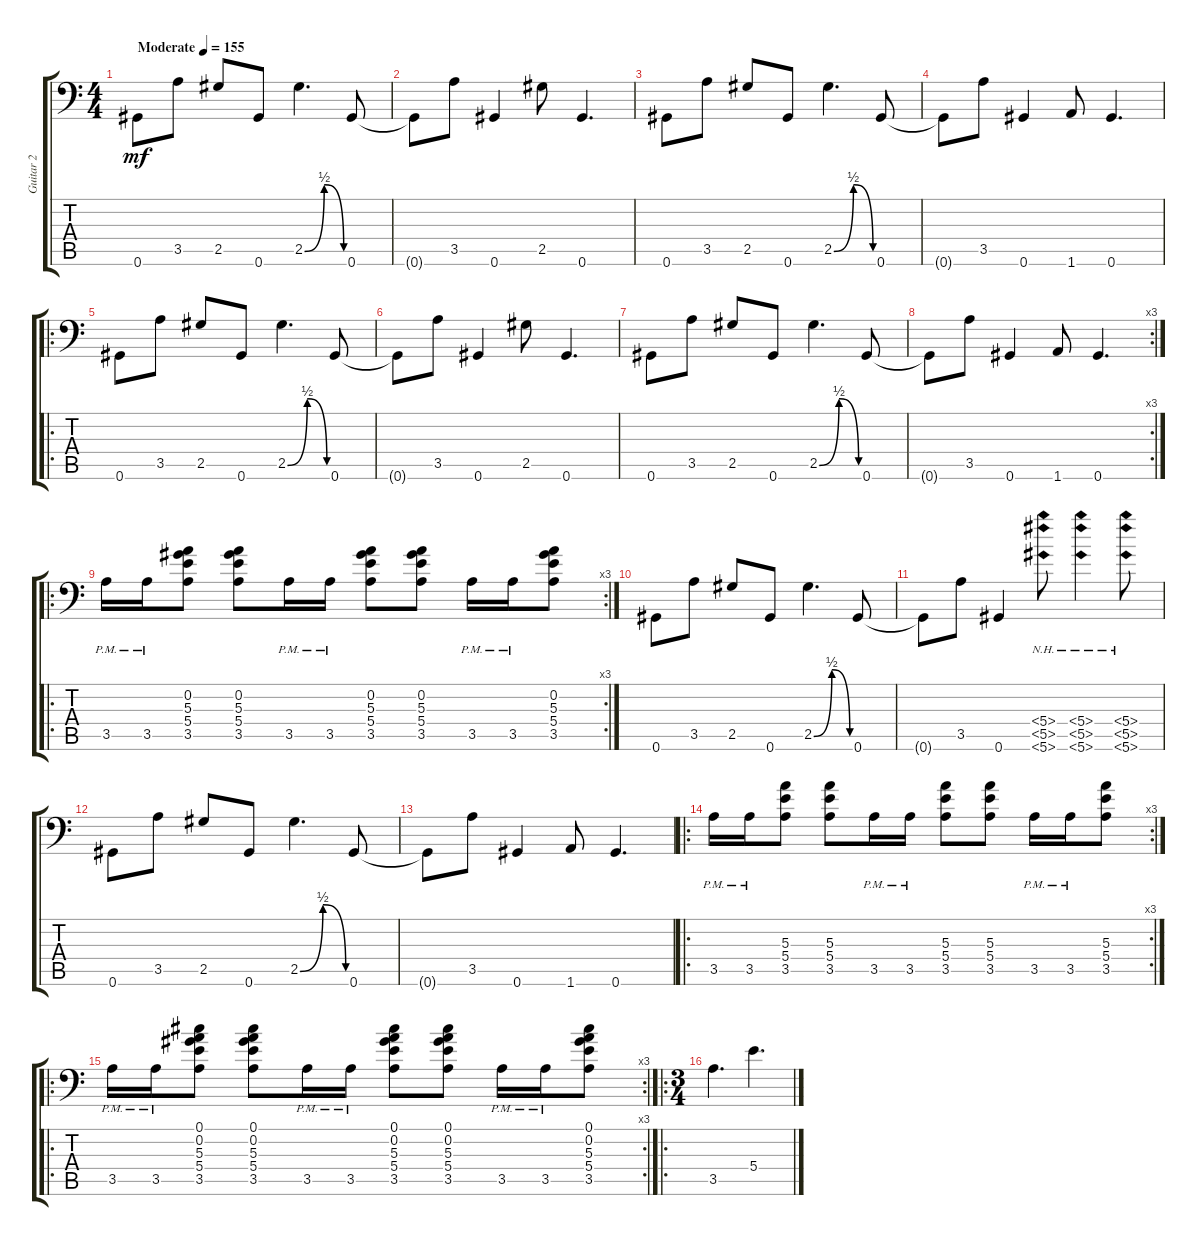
\track ("Guitar 2" "Guitar 2") {instrument distortionguitar}
\staff {score tabs}
\tuning (Db4 Ab3 E3 B2 Gb2 Ab1) {hide}
\ts (4 4)
\tempo (155 "Moderate")
\clef f4
\ks c
0.6.8{dy mf instrument distortionguitar} 3.5.8 2.5.8 0.6.8 2.5{be (custom 0 0 30 2 30 2 60 0 60 0)}.4{d} 0.6.8 |
0.6{t}.8 3.5.8 0.6.4 2.5.8 0.6.4{d} |
0.6.8 3.5.8 2.5.8 0.6.8 2.5{be (custom 0 0 30 2 30 2 60 0 60 0)}.4{d} 0.6.8 |
0.6{t}.8 3.5.8 0.6.4 1.6.8 0.6.4{d} |
\ro
0.6.8 3.5.8 2.5.8 0.6.8 2.5{be (custom 0 0 30 2 30 2 60 0 60 0)}.4{d} 0.6.8 |
0.6{t}.8 3.5.8 0.6.4 2.5.8 0.6.4{d} |
0.6.8 3.5.8 2.5.8 0.6.8 2.5{be (custom 0 0 30 2 30 2 60 0 60 0)}.4{d} 0.6.8 |
\rc 3
0.6{t}.8 3.5.8 0.6.4 1.6.8 0.6.4{d} |
\ro
\rc 3
3.5{pm}.16 3.5{pm}.16 (0.2 5.3 5.4 3.5).8 (0.2 5.3 5.4 3.5).8 3.5{pm}.16 3.5{pm}.16 (0.2 5.3 5.4 3.5).8 (0.2 5.3 5.4 3.5).8 3.5{pm}.16 3.5{pm}.16 (0.2 5.3 5.4 3.5).8 |
0.6.8 3.5.8 2.5.8 0.6.8 2.5{be (custom 0 0 30 2 30 2 60 0 60 0)}.4{d} 0.6.8 |
0.6{t}.8 3.5.8 0.6.4 (5.4{nh} 5.5{nh} 5.6{nh}).8 (5.4{nh} 5.5{nh} 5.6{nh}).4 (5.4{nh} 5.5{nh} 5.6{nh}).8 |
0.6.8 3.5.8 2.5.8 0.6.8 2.5{be (custom 0 0 30 2 30 2 60 0 60 0)}.4{d} 0.6.8 |
0.6{t}.8 3.5.8 0.6.4 1.6.8 0.6.4{d} |
\ro
\rc 3
3.5{pm}.16 3.5{pm}.16 (5.3 5.4 3.5).8 (5.3 5.4 3.5).8 3.5{pm}.16 3.5{pm}.16 (5.3 5.4 3.5).8 (5.3 5.4 3.5).8 3.5{pm}.16 3.5{pm}.16 (5.3 5.4 3.5).8 |
\ro
\rc 3
3.5{pm}.16 3.5{pm}.16 (0.1 0.2 5.3 5.4 3.5).8 (0.1 0.2 5.3 5.4 3.5).8 3.5{pm}.16 3.5{pm}.16 (0.1 0.2 5.3 5.4 3.5).8 (0.1 0.2 5.3 5.4 3.5).8 3.5{pm}.16 3.5{pm}.16 (0.1 0.2 5.3 5.4 3.5).8 |
\ro
\ts (3 4)
3.5.4{d} 5.4.4{d}
